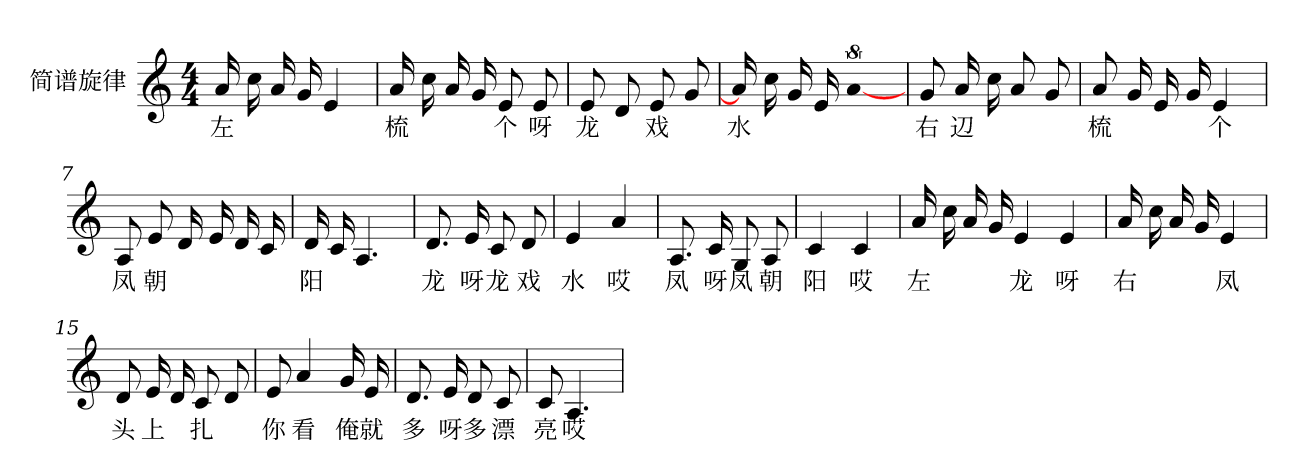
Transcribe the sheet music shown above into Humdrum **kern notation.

**kern	**text
*part1	*part1
*staff1	*staff1
*I"简谱旋律	*
*k[]	*
*M4/4	*
=1	=1
16a	左
16cc	.
16a	.
16g	.
4e	.
=2	=2
16a	梳
16cc	.
16a	.
16g	.
8e	个
8e	呀
=3	=3
8e	龙
8d	.
8e	戏
8g	.
=4	=4
16a]	水
16cc	.
16g	.
16e	.
!LO:N:vis=4	!
[16%5a	.
=5	=5
8g	右
16a	辺
16cc	.
8a	.
8g	.
=6	=6
8a	梳
16g	.
16e	.
16g	.
4e	个
=7	=7
8A	凤
8e	朝
16d	.
16e	.
16d	.
16c	.
=8	=8
16d	阳
16c	.
4.A	.
=9	=9
8.d	龙
16e	呀
8c	龙
8d	戏
=10	=10
4e	水
4a	哎
=11	=11
8.A	凤
16c	呀
8G	凤
8A	朝
=12	=12
4c	阳
4c	哎
=13	=13
16a	左
16cc	.
16a	.
16g	.
4e	龙
4e	呀
=14	=14
16a	右
16cc	.
16a	.
16g	.
4e	凤
=15	=15
8d	头
16e	上
16d	.
8c	扎
8d	.
=16	=16
8e	你
4a	看
16g	俺
16e	就
=17	=17
8.d	多
16e	呀
8d	多
8c	漂
=18	=18
8c	亮
4.A	哎
=	=
*-	*-
